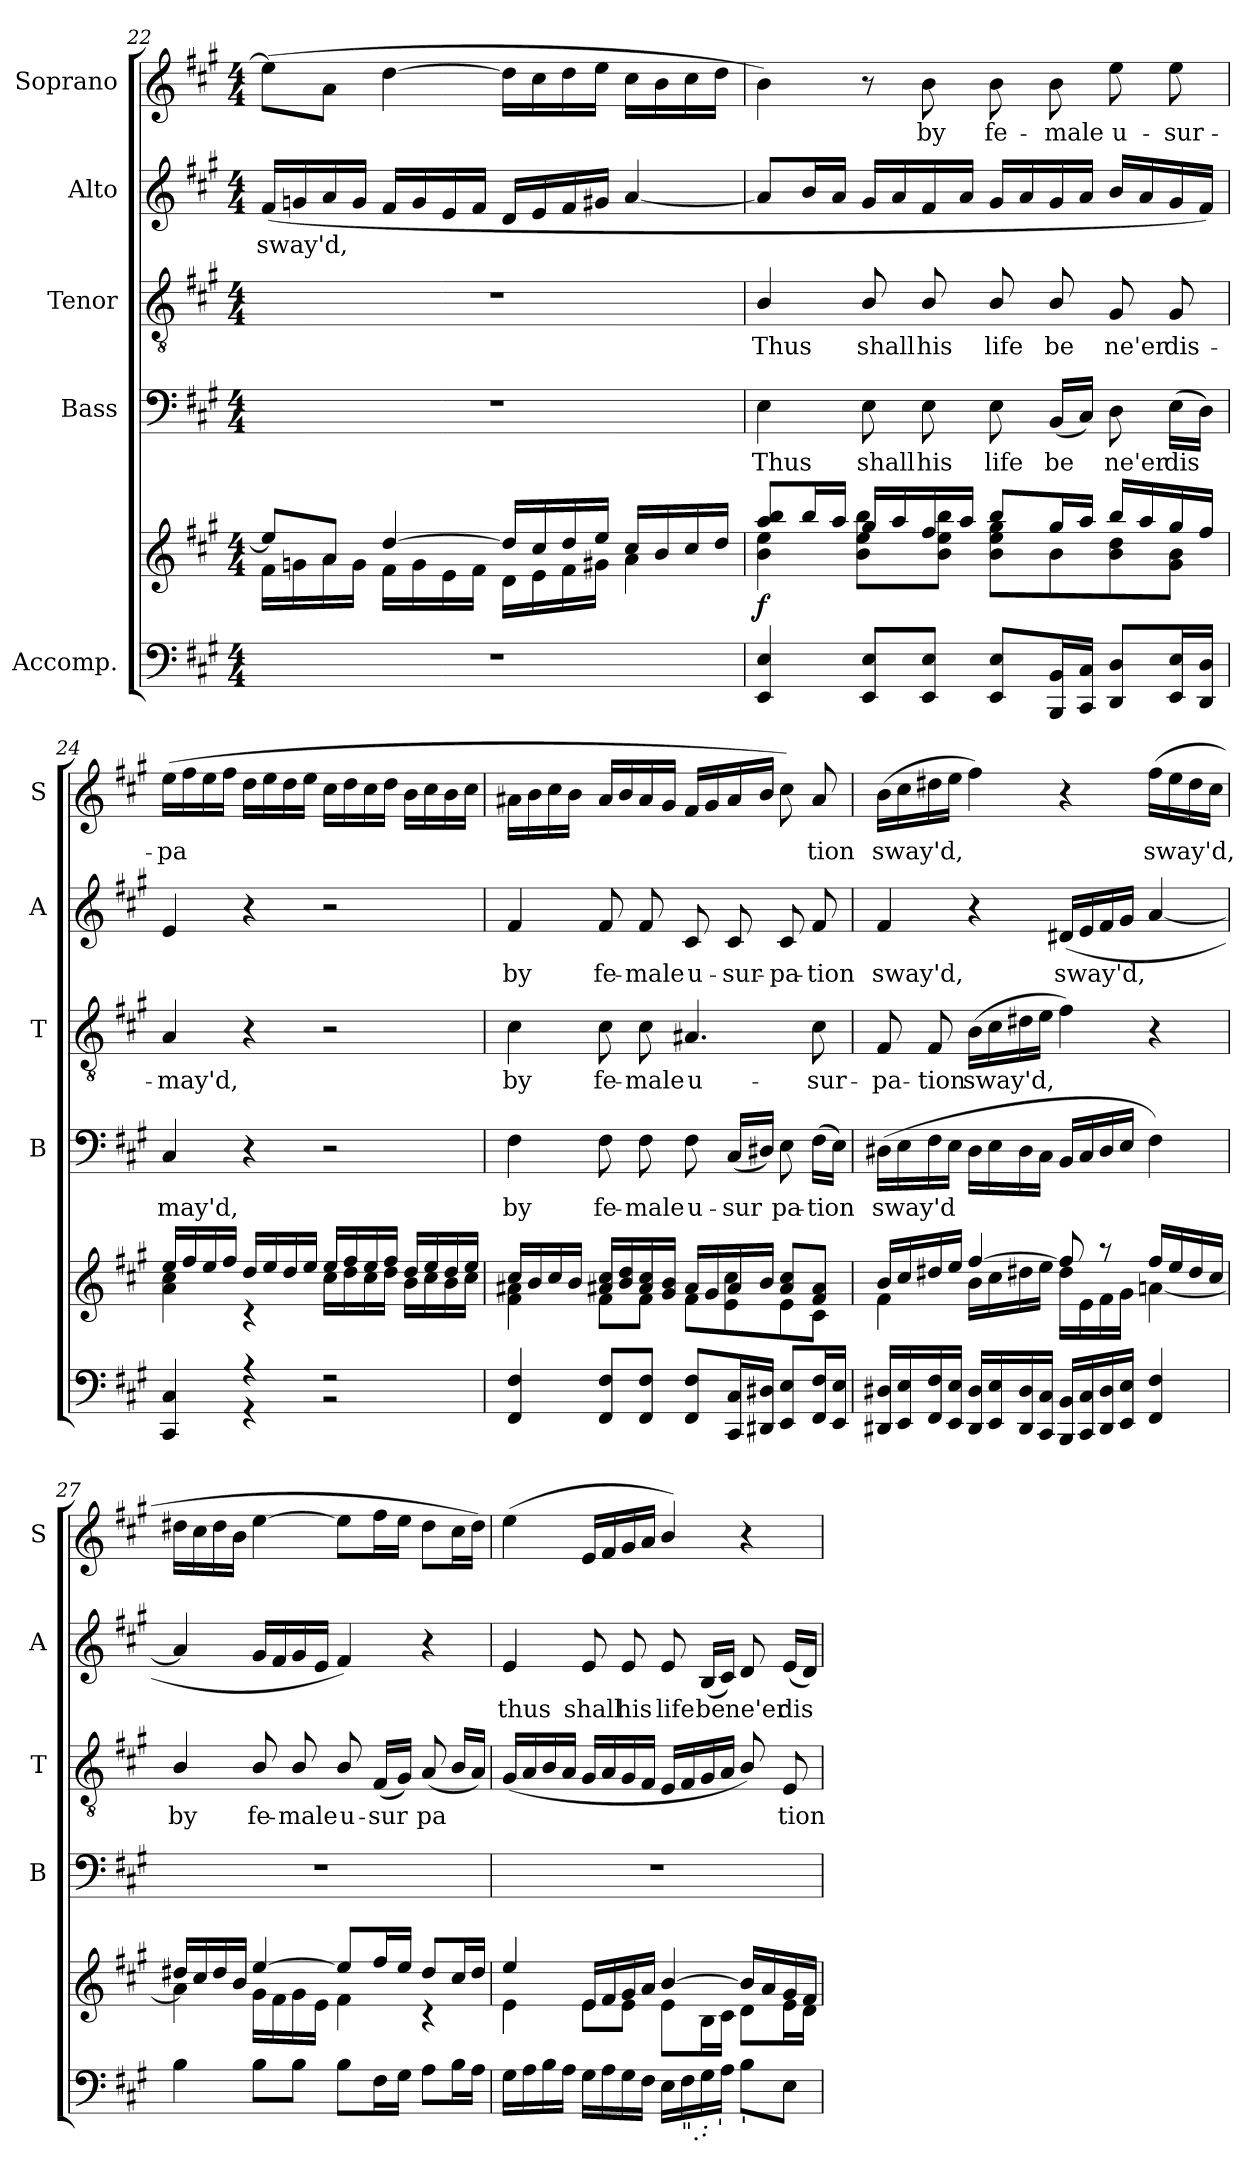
**kern	**kern	**dynam	**kern	**text	**kern	**text	**kern	**text	**kern	**text
*part5	*part5	*part5	*part4	*part4	*part3	*part3	*part2	*part2	*part1	*part1
*staff6	*staff5	*staff5/6	*staff4	*staff4	*staff3	*staff3	*staff2	*staff2	*staff1	*staff1
*I"Accomp.	*	*	*I"Bass	*	*I"Tenor	*	*I"Alto	*	*I"Soprano	*
*	*	*	*I'B	*	*I'T	*	*I'A	*	*I'S	*
!!LO:PB:g=z
*clefF4	*clefG2	*	*clefF4	*	*clefGv2	*	*clefG2	*	*clefG2	*
*k[f#c#g#]	*k[f#c#g#]	*	*k[f#c#g#]	*	*k[f#c#g#]	*	*k[f#c#g#]	*	*k[f#c#g#]	*
*A:	*A:	*	*A:	*	*A:	*	*A:	*	*A:	*
*M4/4	*M4/4	*	*M4/4	*	*M4/4	*	*M4/4	*	*M4/4	*
=22	=22	=22	=22	=22	=22	=22	=22	=22	=22	=22
*	*^	*	*	*	*	*	*	*	*	*
!	!	!	!	!	!	!	!	!	!LO:LY:b	!	!
1r	8ee/L]	16f#\LL	.	1r	.	1r	.	(<16f#/LL	sway'd,	(>8ee\L]	.
.	.	16gn\	.	.	.	.	.	16gn/	.	.	.
.	8a/J	16a\	.	.	.	.	.	16a/	.	8a\J	.
.	.	16g\JJ	.	.	.	.	.	16g/JJ	.	.	.
.	[>4dd/	16f#\LL	.	.	.	.	.	16f#/LL	.	[4dd\	.
.	.	16g\	.	.	.	.	.	16g/	.	.	.
.	.	16e\	.	.	.	.	.	16e/	.	.	.
.	.	16f#\JJ	.	.	.	.	.	16f#/JJ	.	.	.
.	16dd/LL]	16d\LL	.	.	.	.	.	16d/LL	.	16dd\LL]	.
.	16cc#/	16e\	.	.	.	.	.	16e/	.	16cc#\	.
.	16dd/	16f#\	.	.	.	.	.	16f#/	.	16dd\	.
.	16ee/JJ	16g#X\JJ	.	.	.	.	.	16g#X/JJ	.	16ee\JJ	.
.	16cc#/LL	4a\	.	.	.	.	.	[4a/	.	16cc#\LL	.
.	16b/	.	.	.	.	.	.	.	.	16b\	.
.	16cc#/	.	.	.	.	.	.	.	.	16cc#\	.
.	16dd/JJ	.	.	.	.	.	.	.	.	16dd\JJ	.
=23	=23	=23	=23	=23	=23	=23	=23	=23	=23	=23	=23
!	!	!	!LO:DY:b	!	!LO:LY:b	!	!LO:LY:b	!	!	!	!
4EE/ 4E/	8aa/ 8bb/L	4b\ 4ee\	f	4E\	Thus	4B/	Thus	8a/L]	.	4b\)	.
.	16bb/L	.	.	.	.	.	.	16b/L	.	.	.
.	16aa/JJ	.	.	.	.	.	.	16a/JJ	.	.	.
!	!	!	!	!	!LO:LY:b	!	!LO:LY:b	!	!	!	!
8EE/ 8E/L	16gg#/LL	8b\ 8ee\ 8bb\L	.	8E\	shall	8B/	shall	16g#/LL	.	8r	.
.	16aa/	.	.	.	.	.	.	16a/	.	.	.
!	!	!	!	!	!LO:LY:b	!	!LO:LY:b	!	!	!	!LO:LY:b
8EE/ 8E/J	16ff#/	8b\ 8ee\ 8bb\J	.	8E\	his	8B/	his	16f#/	.	8b\	by
.	16aa/JJ	.	.	.	.	.	.	16a/JJ	.	.	.
!	!	!	!	!	!LO:LY:b	!	!LO:LY:b	!	!	!	!LO:LY:b
8EE/ 8E/L	8bb/L	8b\ 8ee\ 8gg#\L	.	8E\	life	8B/	life	16g#/LL	.	8b\	fe-
.	.	.	.	.	.	.	.	16a/	.	.	.
!	!	!	!	!	!LO:LY:b	!	!LO:LY:b	!	!	!	!LO:LY:b
16BBB/ 16BB/L	16gg#/L	8b\	.	(<16BB/LL	be	8B/	be	16g#/	.	8b\	-male
16CC#/ 16C#/JJ	16aa/JJ	.	.	16C#/JJ)	.	.	.	16a/JJ	.	.	.
!	!	!	!	!	!LO:LY:b	!	!LO:LY:b	!	!	!	!LO:LY:b
8DD/ 8D/L	16bb/LL	8b\ 8dd\	.	8D\	ne'er	8G#/	ne'er	16b/LL	.	8ee\	u-
.	16aa/	.	.	.	.	.	.	16a/	.	.	.
!	!	!	!	!	!LO:LY:b	!	!LO:LY:b	!	!	!	!LO:LY:b
16EE/ 16E/L	16gg#/	8g#\ 8b\J	.	(>16E\LL	dis­	8G#/	dis-	16g#/	.	8ee\	-sur-
16DD/ 16D/JJ	16ff#/JJ	.	.	16D\JJ)	.	.	.	16f#/JJ)	.	.	.
!!LO:LB:g=z
=24	=24	=24	=24	=24	=24	=24	=24	=24	=24	=24	=24
*^	*	*	*	*	*	*	*	*	*	*	*
!	!	!	!	!	!	!LO:LY:b	!	!LO:LY:b	!	!	!	!LO:LY:b
4CC#/ 4C#/	4ryy	16ee/LL	4a\ 4cc#\	.	4C#/	may'd,	4A/	-may'd,	4e/	.	(>16ee\LL	-pa­
.	.	16ff#/	.	.	.	.	.	.	.	.	16ff#\	.
.	.	16ee/	.	.	.	.	.	.	.	.	16ee\	.
.	.	16ff#/JJ	.	.	.	.	.	.	.	.	16ff#\JJ	.
4r	4r	16dd/LL	4rc	.	4r	.	4r	.	4r	.	16dd\LL	.
.	.	16ee/	.	.	.	.	.	.	.	.	16ee\	.
.	.	16dd/	.	.	.	.	.	.	.	.	16dd\	.
.	.	16ee/JJ	.	.	.	.	.	.	.	.	16ee\JJ	.
2r	2r	16ee/LL	16cc#\LL	.	2r	.	2r	.	2r	.	16cc#\LL	.
.	.	16ff#/	16dd\	.	.	.	.	.	.	.	16dd\	.
.	.	16ee/	16cc#\	.	.	.	.	.	.	.	16cc#\	.
.	.	16ff#/JJ	16dd\JJ	.	.	.	.	.	.	.	16dd\JJ	.
.	.	16dd/LL	16b\LL	.	.	.	.	.	.	.	16b\LL	.
.	.	16ee/	16cc#\	.	.	.	.	.	.	.	16cc#\	.
.	.	16dd/	16b\	.	.	.	.	.	.	.	16b\	.
.	.	16ee/JJ	16cc#\JJ	.	.	.	.	.	.	.	16cc#\JJ	.
=25	=25	=25	=25	=25	=25	=25	=25	=25	=25	=25	=25	=25
!	!	!	!	!	!	!LO:LY:b	!	!LO:LY:b	!	!LO:LY:b	!	!
4FF#/ 4F#/	1ryy	16cc#/LL	4f#\ 4a#X\	.	4F#\	by	4c#\	by	4f#/	by	16a#X\LL	.
.	.	16b/	.	.	.	.	.	.	.	.	16b\	.
.	.	16cc#/	.	.	.	.	.	.	.	.	16cc#\	.
.	.	16b/JJ	.	.	.	.	.	.	.	.	16b\JJ	.
!	!	!	!	!	!	!LO:LY:b	!	!LO:LY:b	!	!LO:LY:b	!	!
8FF#/ 8F#/L	.	16a#X/ 16cc#/LL	8f#\L	.	8F#\	fe-	8c#\	fe-	8f#/	fe-	16a#/LL	.
.	.	16b/ 16dd/	.	.	.	.	.	.	.	.	16b/	.
!	!	!	!	!	!	!LO:LY:b	!	!LO:LY:b	!	!LO:LY:b	!	!
8FF#/ 8F#/J	.	16a#/ 16cc#/	8f#\J	.	8F#\	-male	8c#\	-male	8f#/	-male	16a#/	.
.	.	16g#/ 16b/JJ	.	.	.	.	.	.	.	.	16g#/JJ	.
!	!	!	!	!	!	!LO:LY:b	!	!LO:LY:b	!	!LO:LY:b	!	!
8FF#/ 8F#/L	.	16a#/LL	8f#\L	.	8F#\	u-	4.A#X/	u-	8c#/	u-	16f#/LL	.
.	.	16g#/	.	.	.	.	.	.	.	.	16g#/	.
!	!	!	!	!	!	!LO:LY:b	!	!	!	!LO:LY:b	!	!
16CC#/ 16C#/L	.	16a#/	8e\ 8cc#\	.	(<16C#/LL	-sur­	.	.	8c#/	-sur-	16a#/	.
16DD#X/ 16D#X/JJ	.	16b/JJ	.	.	16D#X/JJ)	.	.	.	.	.	16b/JJ	.
!	!	!	!	!	!	!LO:LY:b	!	!	!	!LO:LY:b	!	!
8EE/ 8E/L	.	8a#/ 8cc#/L	8e\	.	8E\	pa-	.	.	8c#/	-pa-	8cc#\)	.
!	!	!	!	!	!	!LO:LY:b	!	!LO:LY:b	!	!LO:LY:b	!	!LO:LY:b
16FF#/ 16F#/L	.	8f#/ 8a#/J	8c#\J	.	(>16F#\LL	-tion	8c#\	-sur-	8f#/	-tion	8a#/	tion
16EE/ 16E/JJ	.	.	.	.	16E\JJ)	.	.	.	.	.	.	.
*v	*v	*	*	*	*	*	*	*	*	*	*	*
!!LO:LB:g=z
=26	=26	=26	=26	=26	=26	=26	=26	=26	=26	=26	=26
!	!	!	!	!	!LO:LY:b	!	!LO:LY:b	!	!LO:LY:b	!	!LO:LY:b
16DD#X/ 16D#X/LL	16b/LL	4f#\	.	(>16D#X\LL	sway'd	8F#/	-pa-	4f#/	sway'd,	(>16b\LL	sway'd,
16EE/ 16E/	16cc#/	.	.	16E\	.	.	.	.	.	16cc#\	.
!	!	!	!	!	!	!	!LO:LY:b	!	!	!	!
16FF#/ 16F#/	16dd#X/	.	.	16F#\	.	8F#/	-tion	.	.	16dd#X\	.
16EE/ 16E/JJ	16ee/JJ	.	.	16E\JJ	.	.	.	.	.	16ee\JJ	.
!	!	!	!	!	!	!	!LO:LY:b	!	!	!	!
16DD#/ 16D#/LL	[>4ff#/	16b\LL	.	16D#\LL	.	(>16B\LL	sway'd,	4r	.	4ff#\)	.
16EE/ 16E/	.	16cc#\	.	16E\	.	16c#\	.	.	.	.	.
16DD#/ 16D#/	.	16dd#X\	.	16D#\	.	16d#X\	.	.	.	.	.
16CC#/ 16C#/JJ	.	16ee\JJ	.	16C#\JJ	.	16e\JJ	.	.	.	.	.
!	!	!	!	!	!	!	!	!	!LO:LY:b	!	!
16BBB/ 16BB/LL	8ff#/]	16dd#\LL	.	16BB/LL	.	4f#\)	.	(<16d#X/LL	sway'd,	4r	.
16CC#/ 16C#/	.	16e\	.	16C#/	.	.	.	16e/	.	.	.
16DD#/ 16D#/	8raa	16f#\	.	16D#/	.	.	.	16f#/	.	.	.
16EE/ 16E/JJ	.	16g#\JJ	.	16E/JJ	.	.	.	16g#/JJ	.	.	.
!	!	!	!	!	!	!	!	!	!	!	!LO:LY:b
4FF#/ 4F#/	16ff#/LL	[<4an\	.	4F#\)	.	4r	.	[4a/	.	(>16ff#\LL	sway'd,
.	16ee/	.	.	.	.	.	.	.	.	16ee\	.
.	16dd#/	.	.	.	.	.	.	.	.	16dd#\	.
.	16cc#/JJ	.	.	.	.	.	.	.	.	16cc#\JJ	.
=27	=27	=27	=27	=27	=27	=27	=27	=27	=27	=27	=27
!	!	!	!	!	!	!	!LO:LY:b	!	!	!	!
4B\	16dd#X/LL	4an\]	.	1r	.	4B/	by	4a/]	.	16dd#X\LL	.
.	16cc#/	.	.	.	.	.	.	.	.	16cc#\	.
.	16dd#/	.	.	.	.	.	.	.	.	16dd#\	.
.	16b/JJ	.	.	.	.	.	.	.	.	16b\JJ	.
!	!	!	!	!	!	!	!LO:LY:b	!	!	!	!
8B\L	[>4ee/	16g#\LL	.	.	.	8B/	fe-	16g#/LL	.	[4ee\	.
.	.	16f#\	.	.	.	.	.	16f#/	.	.	.
!	!	!	!	!	!	!	!LO:LY:b	!	!	!	!
8B\J	.	16g#\	.	.	.	8B/	-male	16g#/	.	.	.
.	.	16e\JJ	.	.	.	.	.	16e/JJ	.	.	.
!	!	!	!	!	!	!	!LO:LY:b	!	!	!	!
8B\L	8ee/L]	4f#\	.	.	.	8B/	u-	4f#/)	.	8ee\L]	.
!	!	!	!	!	!	!	!LO:LY:b	!	!	!	!
16F#\L	16ff#/L	.	.	.	.	(<16F#/LL	-sur­	.	.	16ff#\L	.
16G#\JJ	16ee/JJ	.	.	.	.	16G#/JJ)	.	.	.	16ee\JJ	.
!	!	!	!	!	!	!	!LO:LY:b	!	!	!	!
8A\L	8dd#/L	4rc	.	.	.	(<8A/	pa­	4r	.	8dd#\L	.
16B\L	16cc#/L	.	.	.	.	16B/LL	.	.	.	16cc#\L	.
16A\JJ	16dd#/JJ	.	.	.	.	16A/JJ)	.	.	.	16dd#\JJ)	.
!!LO:PB:g=z
=28	=28	=28	=28	=28	=28	=28	=28	=28	=28	=28	=28
*^	*	*	*	*	*	*	*	*	*	*	*
!	!	!	!	!	!	!	!	!	!	!LO:LY:b	!	!
16G#\LL	1ryy	4ee/	4e\	.	1r	.	(<16G#/LL	.	4e/	thus	(<4ee\	.
16A\	.	.	.	.	.	.	16A/	.	.	.	.	.
16B\	.	.	.	.	.	.	16B/	.	.	.	.	.
16A\JJ	.	.	.	.	.	.	16A/JJ	.	.	.	.	.
!	!	!	!	!	!	!	!	!	!	!LO:LY:b	!	!
16G#\LL	.	16e/LL	8e\L	.	.	.	16G#/LL	.	8e/	shall	16e/LL	.
16A\	.	16f#/	.	.	.	.	16A/	.	.	.	16f#/	.
!	!	!	!	!	!	!	!	!	!	!LO:LY:b	!	!
16G#\	.	16g#/	8e\J	.	.	.	16G#/	.	8e/	his	16g#/	.
16F#\JJ	.	16a/JJ	.	.	.	.	16F#/JJ	.	.	.	16a/JJ	.
!	!	!	!	!	!	!	!	!	!	!LO:LY:b	!	!
16E\LL	.	[>4b/	8e\L	.	.	.	16E/LL	.	8e/	life	4b/)	.
!LO:TX:b:t=".	!	!	!	!	!	!	!	!	!	!	!	!
16F#\	.	.	.	.	.	.	16F#/	.	.	.	.	.
!LO:TX:b:i:t=&colon; '	!	!	!	!	!	!	!	!	!	!	!	!
!	!	!	!	!	!	!	!	!	!	!LO:LY:b	!	!
16G#\	.	.	16B\L	.	.	.	16G#/	.	(<16B/LL	be	.	.
16A\JJ	.	.	16c#\JJ	.	.	.	16A/JJ	.	16c#/JJ)	.	.	.
!LO:TX:b:t='	!	!	!	!	!	!	!	!	!	!	!	!
!	!	!	!	!	!	!	!	!	!	!LO:LY:b	!	!
8B\L	.	16b/LL]	8d\L	.	.	.	8B/)	.	8d/	ne'er	4r	.
.	.	16a/	.	.	.	.	.	.	.	.	.	.
!	!	!	!	!	!	!	!	!LO:LY:b	!	!LO:LY:b	!	!
8E\J	.	16g#/	16e\L	.	.	.	8E/	tion	(<16e/LL	dis­	.	.
.	.	16f#/JJ	16d\JJ	.	.	.	.	.	16d/JJ)	.	.	.
*v	*v	*	*	*	*	*	*	*	*	*	*	*
*	*v	*v	*	*	*	*	*	*	*	*	*
=	=	=	=	=	=	=	=	=	=	=
*-	*-	*-	*-	*-	*-	*-	*-	*-	*-	*-
